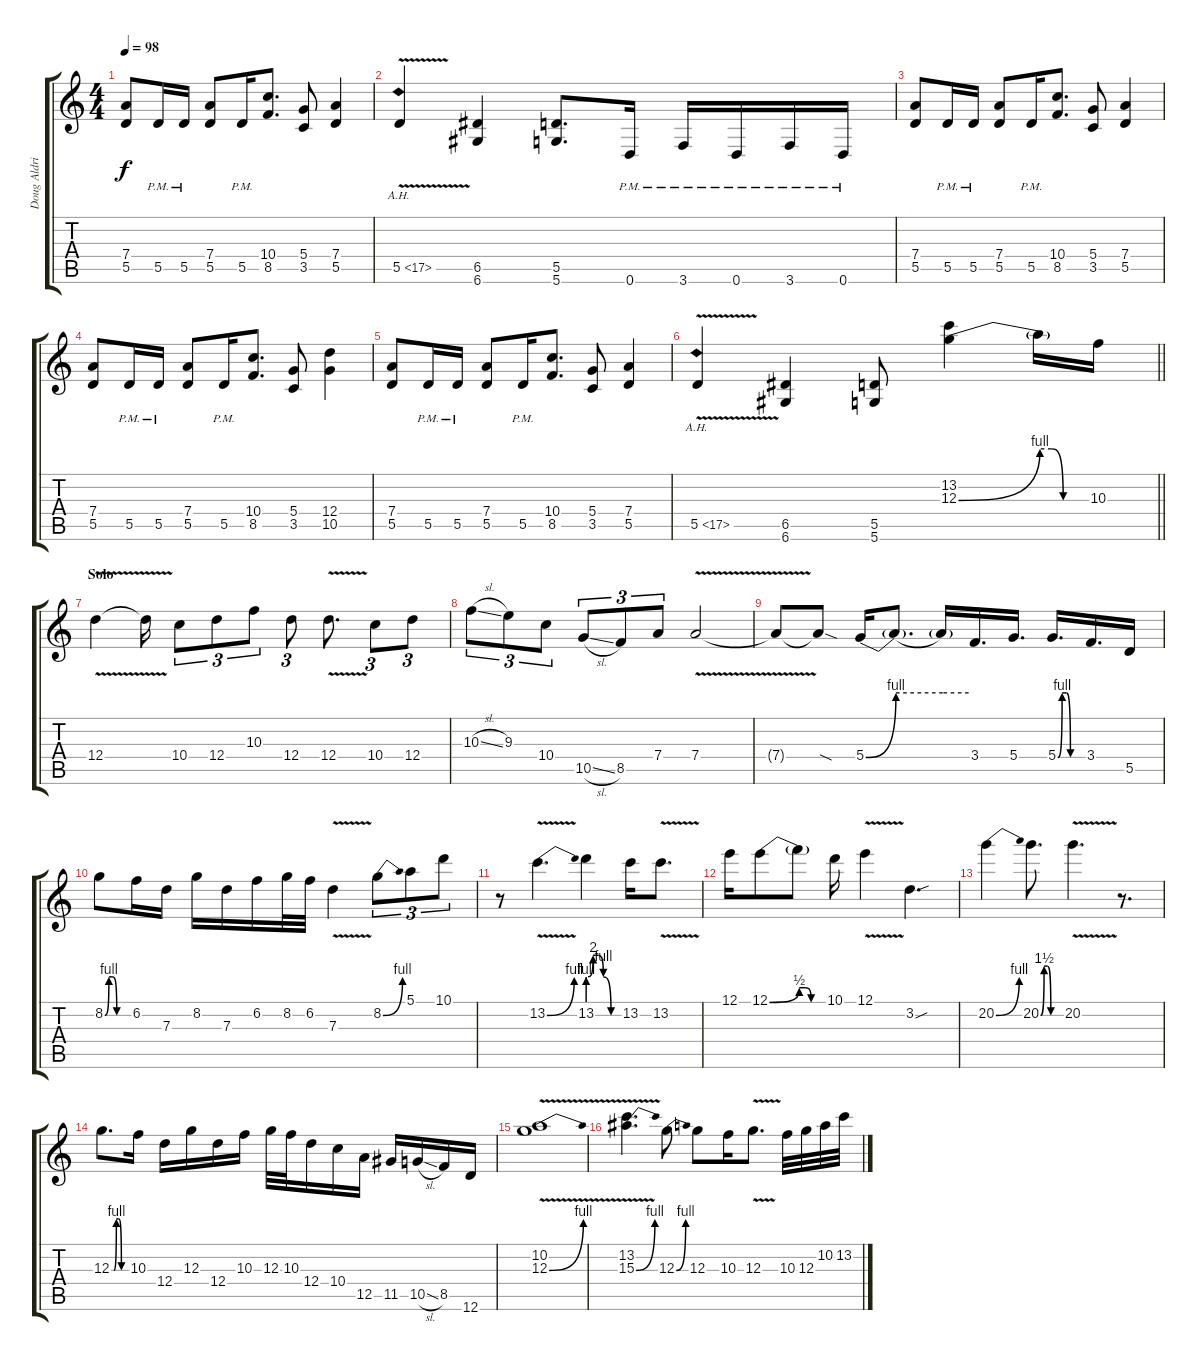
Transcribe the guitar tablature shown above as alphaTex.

\track ("Doug Aldrich Lead" "Doug Aldri") {instrument distortionguitar}
\staff {score tabs}
\tuning (E4 B3 G3 D3 A2 D2) {hide}
\ts (4 4)
\tempo 98
\clef g2
\ks c
(7.4 5.5).8{dy f} 5.5{pm}.16 5.5{pm}.16 (7.4 5.5).8 5.5{pm}.16 (10.4 8.5).8{d} (5.4 3.5).8 (7.4 5.5).4 |
5.5{ah 12 v}.4 (6.5 6.6).4 (5.5 5.6).8{d} 0.6{pm}.16 3.6{pm}.16 0.6{pm}.16 3.6{pm}.16 0.6{pm}.16 |
(7.4 5.5).8 5.5{pm}.16 5.5{pm}.16 (7.4 5.5).8 5.5{pm}.16 (10.4 8.5).8{d} (5.4 3.5).8 (7.4 5.5).4 |
(7.4 5.5).8 5.5{pm}.16 5.5{pm}.16 (7.4 5.5).8 5.5{pm}.16 (10.4 8.5).8{d} (5.4 3.5).8 (12.4 10.5).4 |
(7.4 5.5).8 5.5{pm}.16 5.5{pm}.16 (7.4 5.5).8 5.5{pm}.16 (10.4 8.5).8{d} (5.4 3.5).8 (7.4 5.5).4 |
\barLineRight lightlight
5.5{ah 12 v}.4 (6.5 6.6).4 (5.5 5.6).8 (13.2 12.3{be (bend 0 0 60 4)}).4 12.3{be (custom 0 4 15 4 30 0 60 0) t}.16 10.3.16 |
\section ("" "Solo")
12.4{v}.4 12.4{t}.16 10.4.8{tu (3 2)} 12.4.8{tu (3 2)} 10.3.8{tu (3 2)} 12.4.8{tu (3 2)} 12.4{v}.8{d} 10.4.8{tu (3 2)} 12.4.8{tu (3 2)} |
10.3{sl}.8{tu (3 2)} 9.3.8{tu (3 2)} 10.4.8{tu (3 2)} 10.5{sl}.8{tu (3 2)} 8.5.8{tu (3 2)} 7.4.8{tu (3 2)} 7.4{v}.2 |
7.4{t}.8 7.4{sod t}.8 5.4{be (bend 0 0 60 4)}.16 5.4{be (hold 0 4 60 4) t}.8{d} 5.4{be (hold 0 4 60 4) t}.16 3.4.16{d} 5.4.16{d} 5.4{be (custom 0 0 10 4 20 4 30 0 60 0)}.16{d} 3.4.16{d} 5.5.16 |
8.2{be (custom 0 0 10 4 20 4 30 0 40 0 60 0)}.8 6.2.16 7.3.16 8.2.16 7.3.16 6.2.16 8.2.32 6.2.32 7.3{v}.4 8.2{be (bend 0 0 60 4)}.8{tu (3 2)} 5.1.8{tu (3 2)} 10.1.8{tu (3 2)} |
r.8 13.2{be (bend 0 0 60 4) v}.4{d} 13.2{be (custom 0 4 10 8 20 8 30 4 45 0 60 0)}.4 13.2.16 13.2{v}.8{d} |
12.1.16 12.1{be (bend 0 0 60 2)}.8 12.1{be (custom 0 2 15 2 30 0 60 0) t}.8 10.1.16 12.1{v}.4 3.2{sou}.4{d} |
20.2{be (bend 0 0 60 4)}.4 20.2{be (custom 0 0 10 6 20 6 30 0 60 0)}.8{d} 20.2{v}.4{d} r.8{d} |
12.3{be (custom 0 0 10 0 20 4 30 4 40 0 60 0)}.8{d} 10.3.16 12.4.16 12.3.16 12.4.16 10.3.16 12.3.32 10.3.32 12.4.16 10.4.16 12.5.16 11.5.16 10.5{sl}.16 8.5.16 12.6.16 |
(10.2 12.3{be (bend 0 0 60 4) v}).1 |
(13.2 15.3{be (bend 0 0 60 4) v}).4{d} 12.3{be (bend 0 0 60 4)}.8 12.3.8 10.3.16 12.3{v}.8{d} 10.3.32 12.3.32 10.2.32 13.2.32
